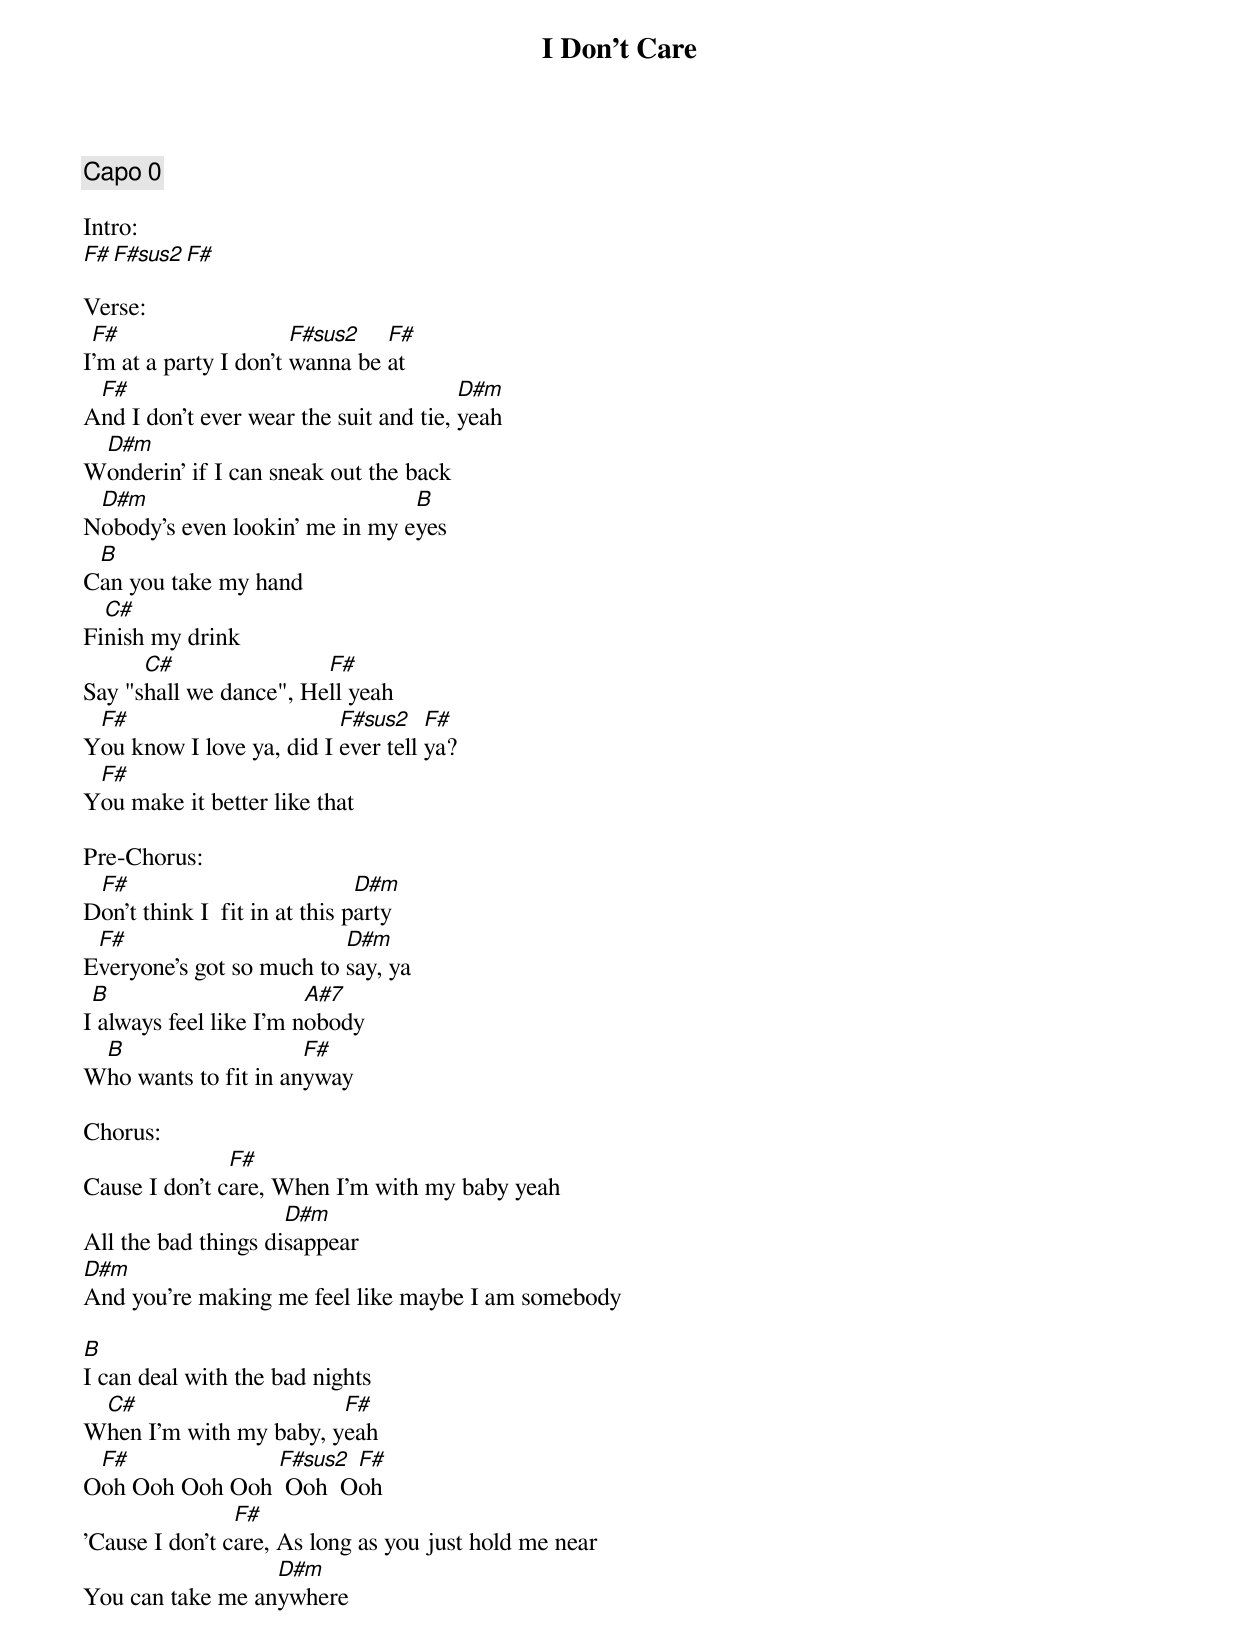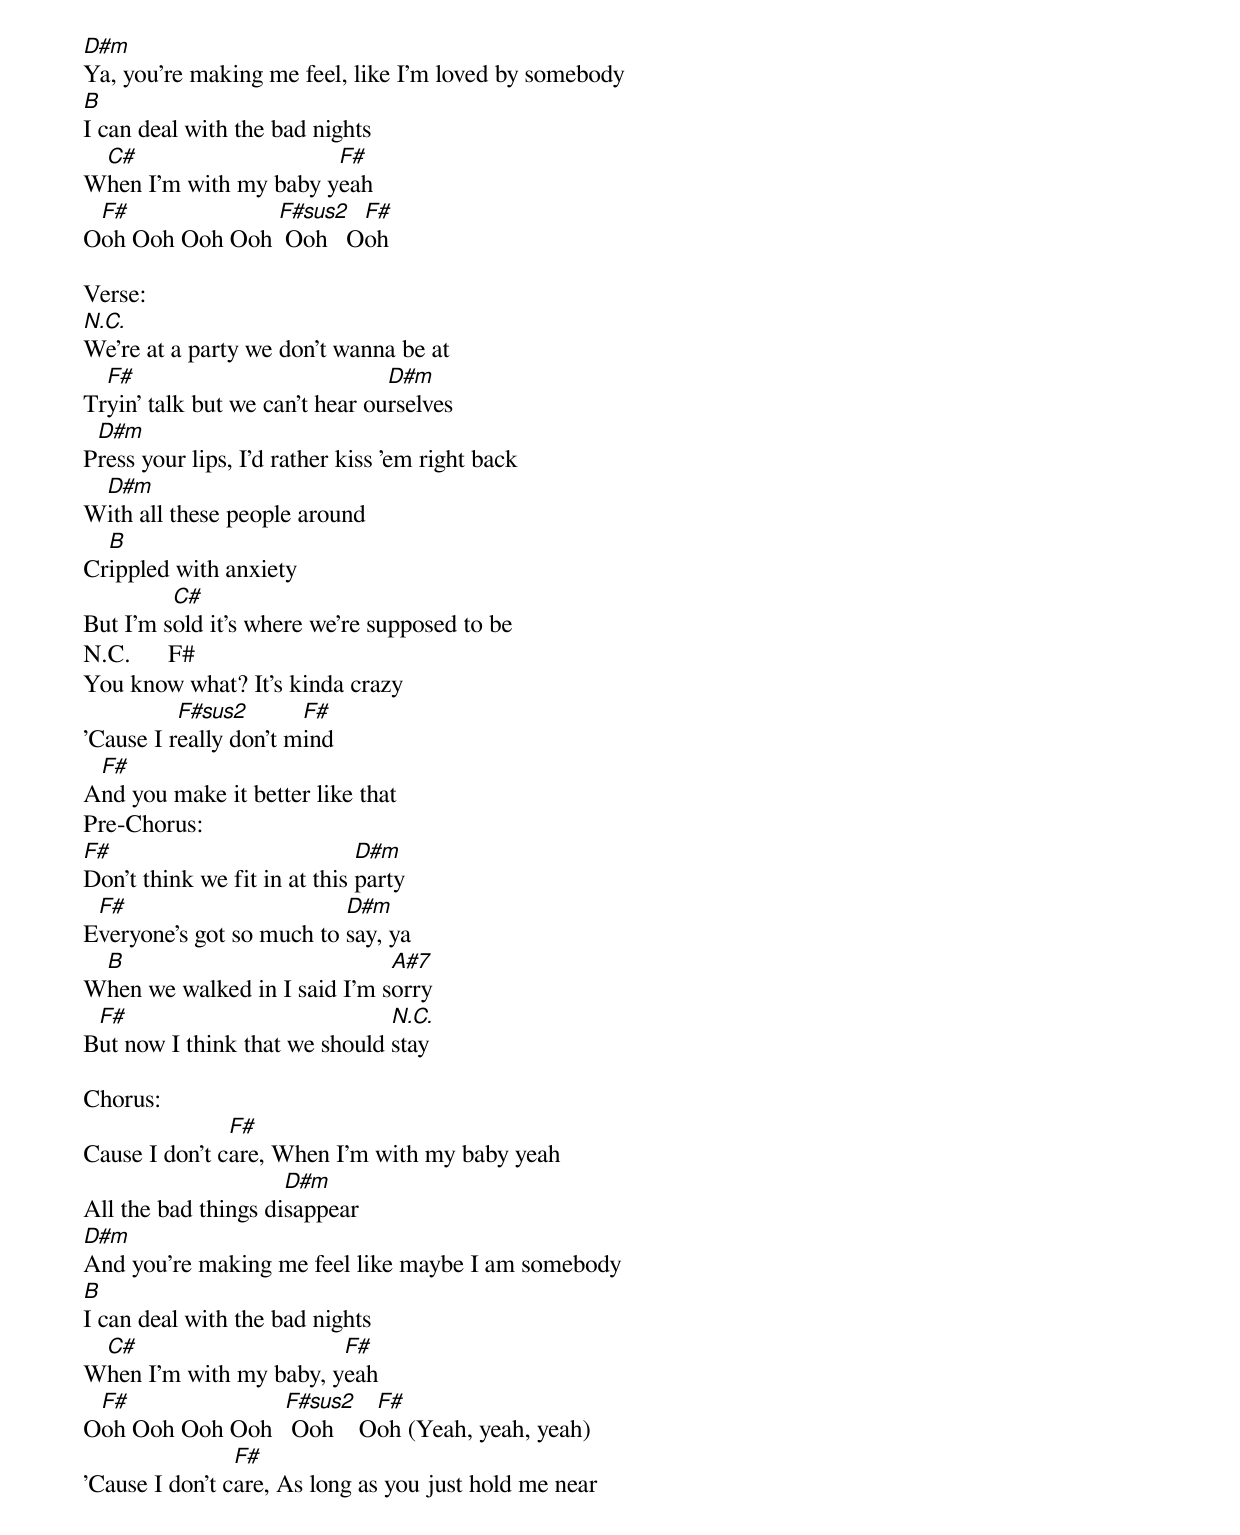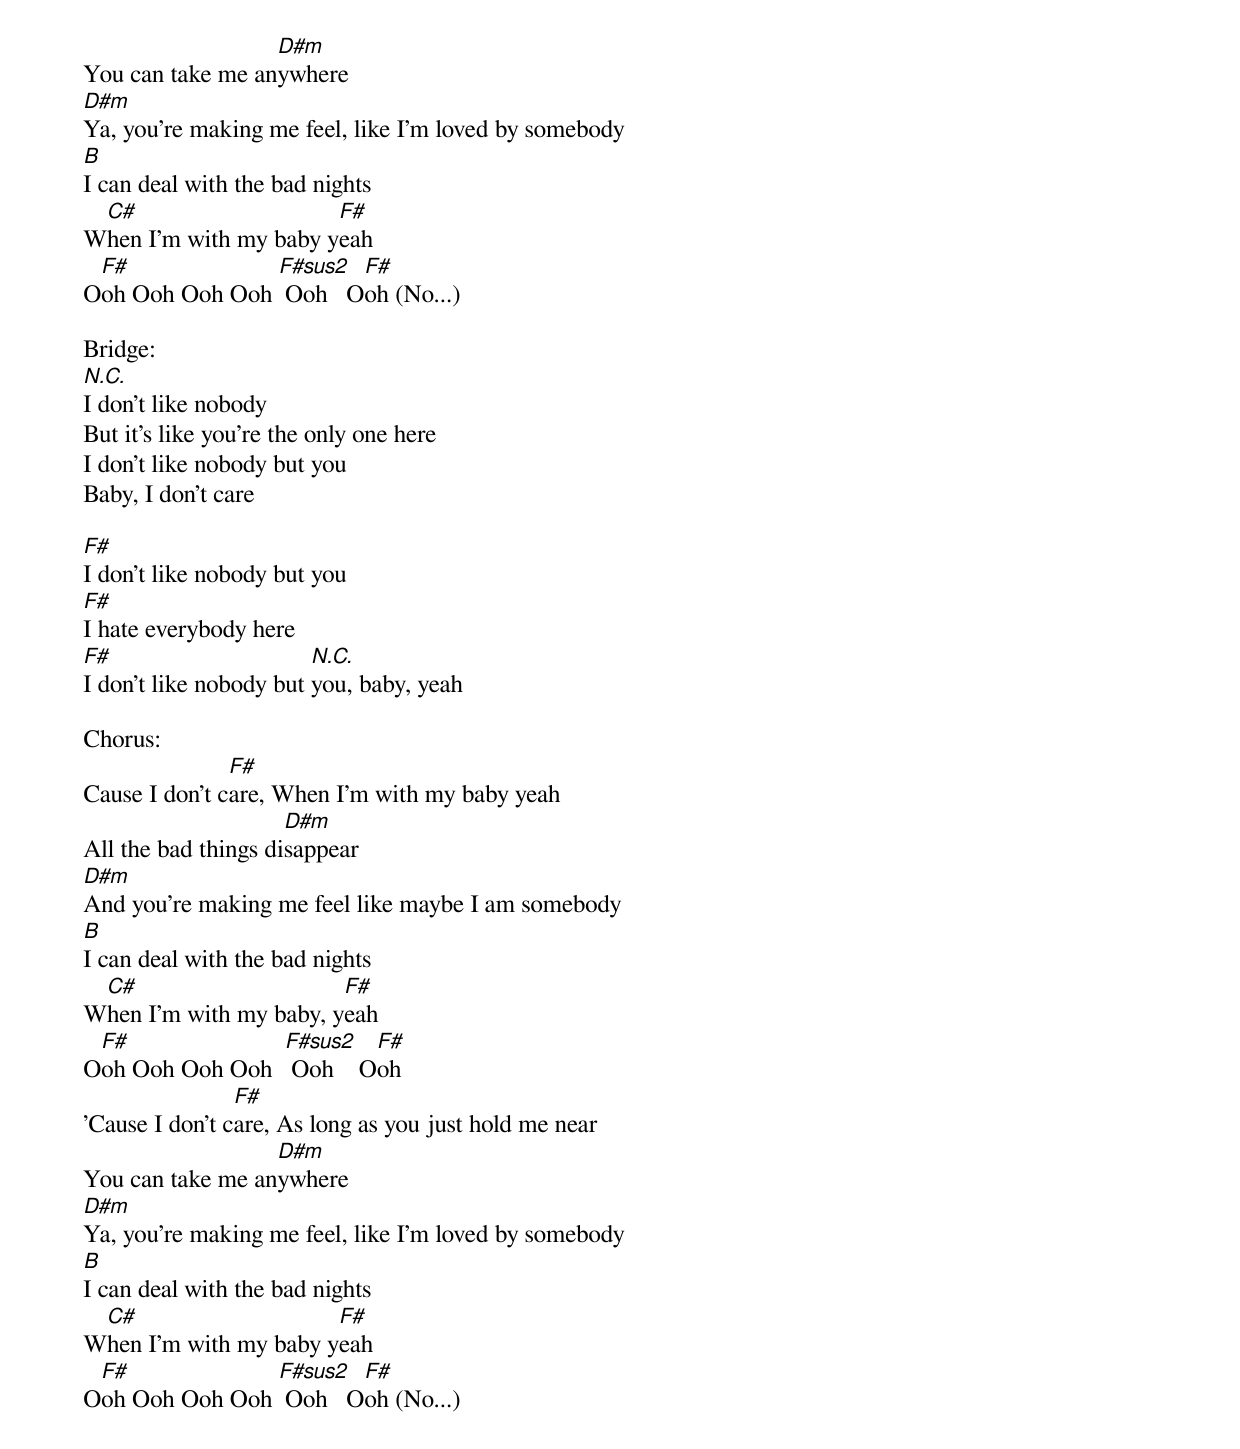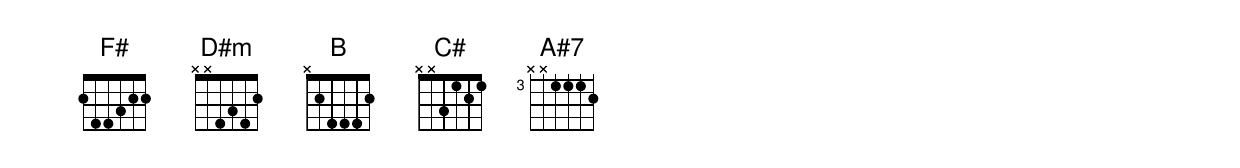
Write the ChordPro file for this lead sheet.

{title:I Don't Care}
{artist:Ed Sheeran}
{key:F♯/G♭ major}
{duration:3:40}
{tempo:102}
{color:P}

{comment: Capo 0}

Intro:
[F#][F#sus2][F#]

Verse:
I[F#]'m at a party I don't [F#sus2]wanna be [F#]at
A[F#]nd I don't ever wear the suit and tie, [D#m]yeah
W[D#m]onderin' if I can sneak out the back
N[D#m]obody's even lookin' me in my e[B]yes
C[B]an you take my hand
Fi[C#]nish my drink
Say "s[C#]hall we dance", He[F#]ll yeah
Y[F#]ou know I love ya, did I [F#sus2]ever tell [F#]ya?
Y[F#]ou make it better like that

Pre-Chorus:
D[F#]on't think I  fit in at this p[D#m]arty
E[F#]veryone's got so much to [D#m]say, ya
I[B] always feel like I'm n[A#7]obody
W[B]ho wants to fit in an[F#]yway

Chorus:
Cause I don’t c[F#]are, When I’m with my baby yeah
All the bad things di[D#m]sappear
[D#m]And you’re making me feel like maybe I am somebody

[B]I can deal with the bad nights
W[C#]hen I’m with my baby, y[F#]eah
O[F#]oh Ooh Ooh Ooh [F#sus2] Ooh  O[F#]oh
'Cause I don't c[F#]are, As long as you just hold me near
You can take me an[D#m]ywhere
[D#m]Ya, you're making me feel, like I'm loved by somebody
[B]I can deal with the bad nights
W[C#]hen I’m with my baby y[F#]eah
O[F#]oh Ooh Ooh Ooh [F#sus2] Ooh   O[F#]oh

Verse:
[N.C.]We're at a party we don't wanna be at
Tr[F#]yin' talk but we can't hear ou[D#m]rselves
P[D#m]ress your lips, I'd rather kiss 'em right back
W[D#m]ith all these people around
Cr[B]ippled with anxiety
But I'm s[C#]old it's where we're supposed to be
N.C.      F#
You know what? It's kinda crazy
'Cause I r[F#sus2]eally don't m[F#]ind
A[F#]nd you make it better like that
Pre-Chorus:
[F#]Don't think we fit in at this [D#m]party
E[F#]veryone's got so much to [D#m]say, ya
W[B]hen we walked in I said I'm s[A#7]orry
B[F#]ut now I think that we should [N.C.]stay

Chorus:
Cause I don’t c[F#]are, When I’m with my baby yeah
All the bad things di[D#m]sappear
[D#m]And you’re making me feel like maybe I am somebody
[B]I can deal with the bad nights
W[C#]hen I’m with my baby, y[F#]eah
O[F#]oh Ooh Ooh Ooh  [F#sus2] Ooh    O[F#]oh (Yeah, yeah, yeah)
'Cause I don't c[F#]are, As long as you just hold me near
You can take me an[D#m]ywhere
[D#m]Ya, you're making me feel, like I'm loved by somebody
[B]I can deal with the bad nights
W[C#]hen I’m with my baby y[F#]eah
O[F#]oh Ooh Ooh Ooh [F#sus2] Ooh   O[F#]oh (No...)

Bridge:
[N.C.]I don't like nobody
But it's like you're the only one here
I don't like nobody but you
Baby, I don't care

[F#]I don't like nobody but you
[F#]I hate everybody here
[F#]I don't like nobody but [N.C.]you, baby, yeah

Chorus:
Cause I don’t c[F#]are, When I’m with my baby yeah
All the bad things di[D#m]sappear
[D#m]And you’re making me feel like maybe I am somebody
[B]I can deal with the bad nights
W[C#]hen I’m with my baby, y[F#]eah
O[F#]oh Ooh Ooh Ooh  [F#sus2] Ooh    O[F#]oh
'Cause I don't c[F#]are, As long as you just hold me near
You can take me an[D#m]ywhere
[D#m]Ya, you're making me feel, like I'm loved by somebody
[B]I can deal with the bad nights
W[C#]hen I’m with my baby y[F#]eah
O[F#]oh Ooh Ooh Ooh [F#sus2] Ooh   O[F#]oh (No...)
